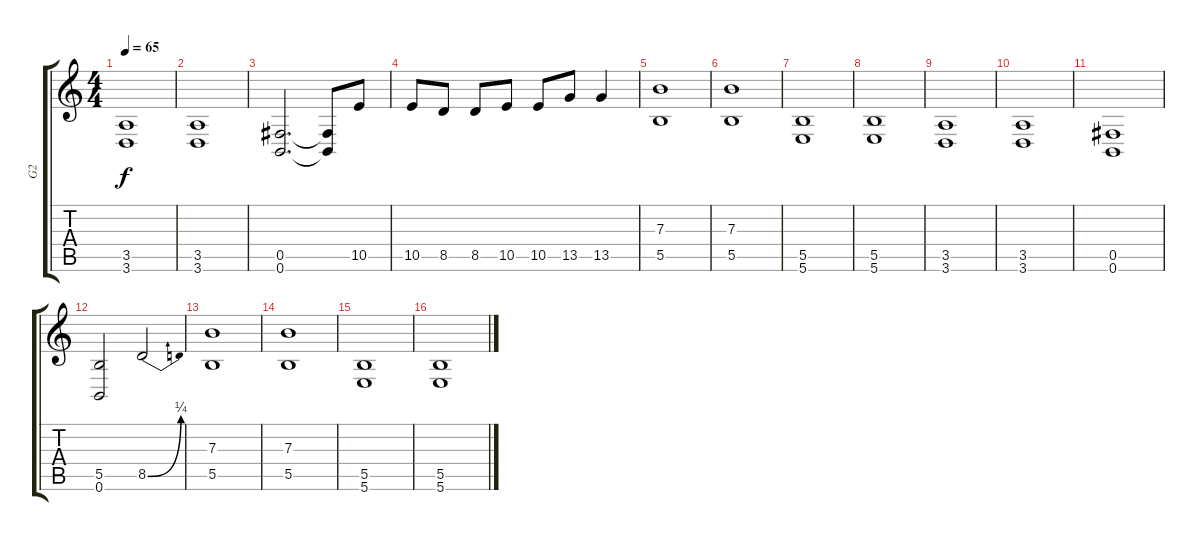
\track ("G2" "G2") {instrument distortionguitar}
\staff {score tabs}
\tuning (Db4 Ab3 E3 B2 Gb2 B1) {hide}
\ts (4 4)
\tempo 65
\clef g2
\ks c
(3.5 3.6).1{dy f} |
(3.5 3.6).1 |
(0.5 0.6).2{d} (0.5{t} 0.6{t}).8 10.5.8 |
10.5.8 8.5.8 8.5.8 10.5.8 10.5.8 13.5.8 13.5.4 |
(7.3 5.5).1 |
(7.3 5.5).1 |
(5.5 5.6).1 |
(5.5 5.6).1 |
(3.5 3.6).1 |
(3.5 3.6).1 |
(0.5 0.6).1 |
(5.5 0.6).2 8.5{be (bend 0 0 60 1)}.2 |
(7.3 5.5).1 |
(7.3 5.5).1 |
(5.5 5.6).1 |
(5.5 5.6).1
